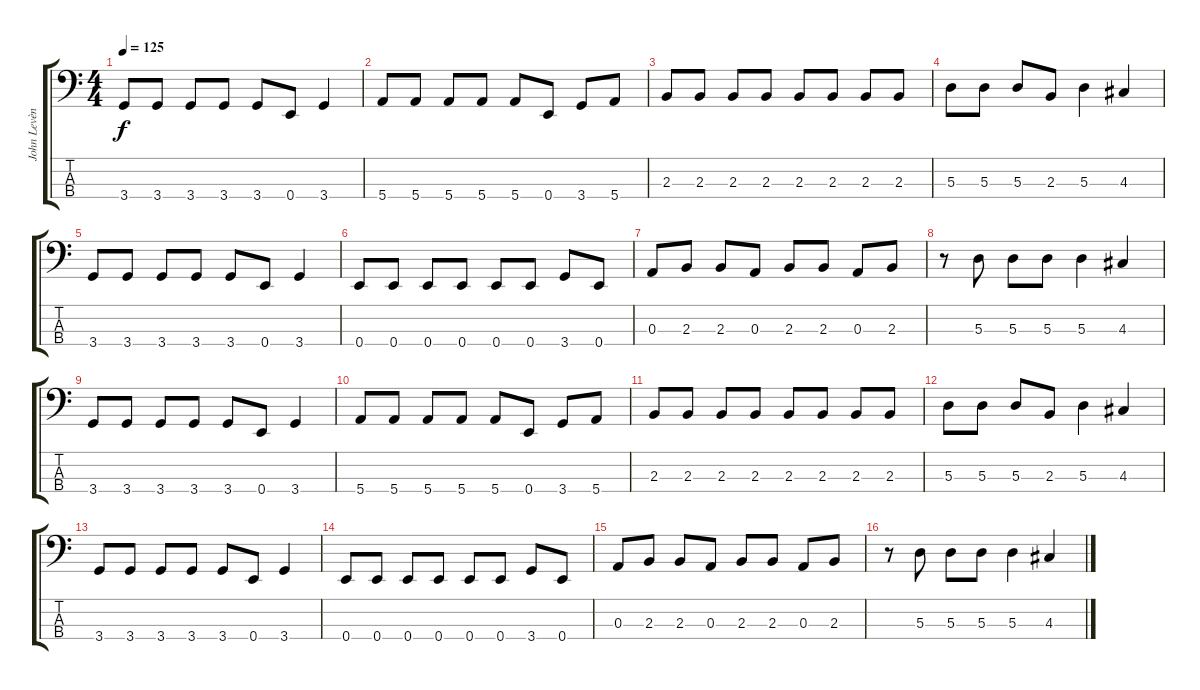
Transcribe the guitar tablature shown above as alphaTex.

\track ("John Levèn" "John Levèn") {instrument electricbassfinger}
\staff {score tabs}
\tuning (G2 D2 A1 E1) {hide}
\ts (4 4)
\tempo 125
\clef f4
\ks c
3.4.8{dy f} 3.4.8 3.4.8 3.4.8 3.4.8 0.4.8 3.4.4 |
5.4.8 5.4.8 5.4.8 5.4.8 5.4.8 0.4.8 3.4.8 5.4.8 |
2.3.8 2.3.8 2.3.8 2.3.8 2.3.8 2.3.8 2.3.8 2.3.8 |
5.3.8 5.3.8 5.3.8 2.3.8 5.3.4 4.3.4 |
3.4.8 3.4.8 3.4.8 3.4.8 3.4.8 0.4.8 3.4.4 |
0.4.8 0.4.8 0.4.8 0.4.8 0.4.8 0.4.8 3.4.8 0.4.8 |
0.3.8 2.3.8 2.3.8 0.3.8 2.3.8 2.3.8 0.3.8 2.3.8 |
r.8 5.3.8 5.3.8 5.3.8 5.3.4 4.3.4 |
3.4.8 3.4.8 3.4.8 3.4.8 3.4.8 0.4.8 3.4.4 |
5.4.8 5.4.8 5.4.8 5.4.8 5.4.8 0.4.8 3.4.8 5.4.8 |
2.3.8 2.3.8 2.3.8 2.3.8 2.3.8 2.3.8 2.3.8 2.3.8 |
5.3.8 5.3.8 5.3.8 2.3.8 5.3.4 4.3.4 |
3.4.8 3.4.8 3.4.8 3.4.8 3.4.8 0.4.8 3.4.4 |
0.4.8 0.4.8 0.4.8 0.4.8 0.4.8 0.4.8 3.4.8 0.4.8 |
0.3.8 2.3.8 2.3.8 0.3.8 2.3.8 2.3.8 0.3.8 2.3.8 |
r.8 5.3.8 5.3.8 5.3.8 5.3.4 4.3.4
